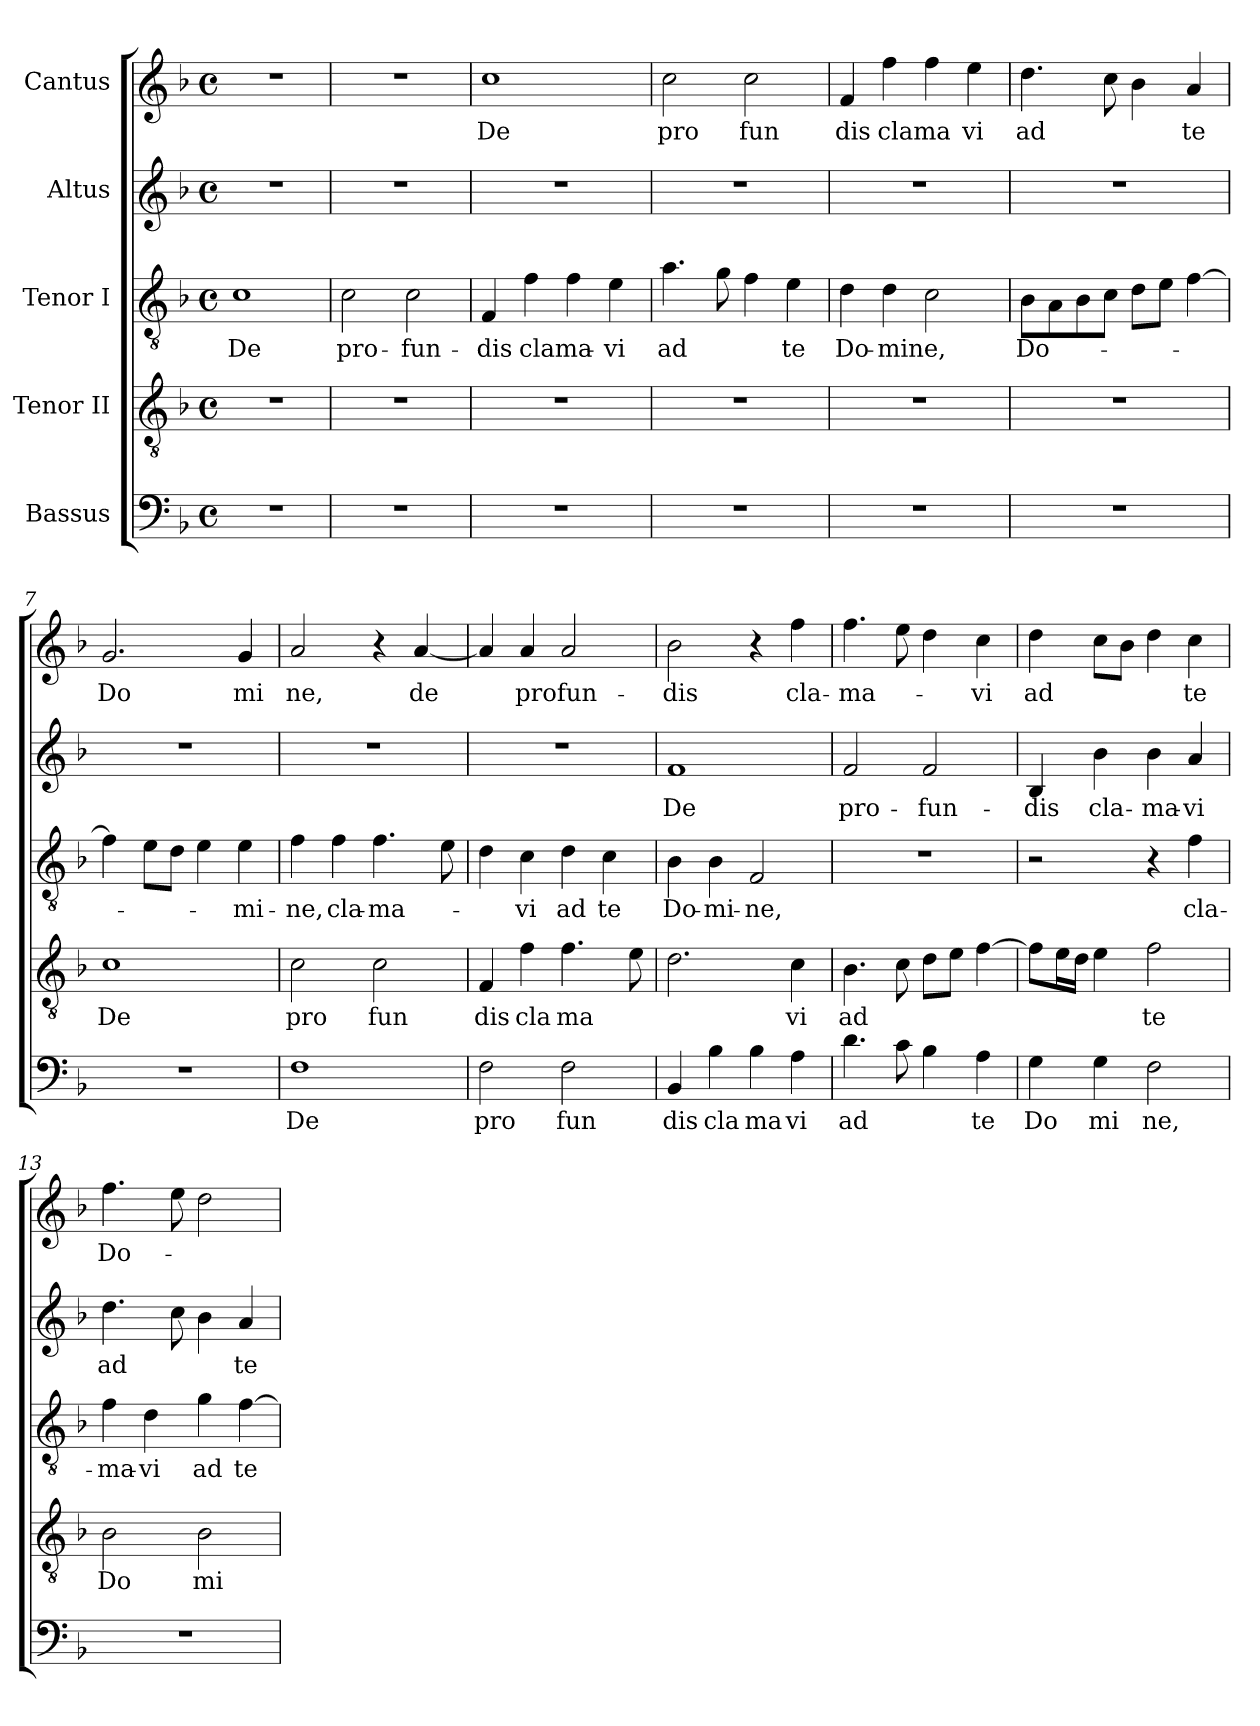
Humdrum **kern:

**kern	**text	**kern	**text	**kern	**text	**kern	**text	**kern	**text
*part5	*part5	*part4	*part4	*part3	*part3	*part2	*part2	*part1	*part1
*staff5	*staff5	*staff4	*staff4	*staff3	*staff3	*staff2	*staff2	*staff1	*staff1
*I"Bassus	*	*I"Tenor II	*	*I"Tenor I	*	*I"Altus	*	*I"Cantus	*
!!LO:PB:g=z
*stria5	*	*stria5	*	*stria5	*	*stria5	*	*stria5	*
*clefF4	*	*clefGv2	*	*clefGv2	*	*clefG2	*	*clefG2	*
*k[b-]	*	*k[b-]	*	*k[b-]	*	*k[b-]	*	*k[b-]	*
*F:	*	*F:	*	*F:	*	*F:	*	*F:	*
*M4/4	*	*M4/4	*	*M4/4	*	*M4/4	*	*M4/4	*
*met(c)	*	*met(c)	*	*met(c)	*	*met(c)	*	*met(c)	*
=1	=1	=1	=1	=1	=1	=1	=1	=1	=1
!	!	!	!	!	!LO:LY:b:cj	!	!	!	!
1r	.	1r	.	1c	De	1r	.	1r	.
=2	=2	=2	=2	=2	=2	=2	=2	=2	=2
!	!	!	!	!	!LO:LY:b:cj	!	!	!	!
1r	.	1r	.	2c\	pro-	1r	.	1r	.
!	!	!	!	!	!LO:LY:b:cj	!	!	!	!
.	.	.	.	2c\	-fun-	.	.	.	.
=3	=3	=3	=3	=3	=3	=3	=3	=3	=3
!	!	!	!	!	!LO:LY:b:cj	!	!	!	!LO:LY:b:cj
1r	.	1r	.	4F/	-dis	1r	.	1cc	De
!	!	!	!	!	!LO:LY:b	!	!	!	!
.	.	.	.	4f\	clama-	.	.	.	.
.	.	.	.	4f\	.	.	.	.	.
!	!	!	!	!	!LO:LY:b:cj	!	!	!	!
.	.	.	.	4e\	-vi	.	.	.	.
=4	=4	=4	=4	=4	=4	=4	=4	=4	=4
!	!	!	!	!	!LO:LY:b	!	!	!	!LO:LY:b:cj
1r	.	1r	.	4.a\	ad	1r	.	2cc\	pro
.	.	.	.	8g\	.	.	.	.	.
!	!	!	!	!	!	!	!	!	!LO:LY:b:cj
.	.	.	.	4f\	.	.	.	2cc\	fun
!	!	!	!	!	!LO:LY:b:cj	!	!	!	!
.	.	.	.	4e\	te	.	.	.	.
=5	=5	=5	=5	=5	=5	=5	=5	=5	=5
!	!	!	!	!	!LO:LY:b:cj	!	!	!	!LO:LY:b:cj
1r	.	1r	.	4d\	Do-	1r	.	4f/	dis
!	!	!	!	!	!LO:LY:b	!	!	!	!LO:LY:b
.	.	.	.	4d\	-mine,	.	.	4ff\	clama
.	.	.	.	2c\	.	.	.	4ff\	.
!	!	!	!	!	!	!	!	!	!LO:LY:b:cj
.	.	.	.	.	.	.	.	4ee\	vi
=6	=6	=6	=6	=6	=6	=6	=6	=6	=6
!	!	!	!	!	!LO:LY:b	!	!	!	!LO:LY:b
1r	.	1r	.	8B-\L	Do-	1r	.	4.dd\	ad
.	.	.	.	8A\	.	.	.	.	.
.	.	.	.	8B-\	.	.	.	.	.
.	.	.	.	8c\J	.	.	.	8cc\	.
.	.	.	.	8d\L	.	.	.	4b-\	.
.	.	.	.	8e\J	.	.	.	.	.
!	!	!	!	!	!	!	!	!	!LO:LY:b:cj
.	.	.	.	[>4f\	.	.	.	4a/	te
=7	=7	=7	=7	=7	=7	=7	=7	=7	=7
!	!	!	!LO:LY:b:cj	!	!	!	!	!	!LO:LY:b:cj
1r	.	1c	De	4f\]	.	1r	.	2.g/	Do
.	.	.	.	8e\L	.	.	.	.	.
.	.	.	.	8d\J	.	.	.	.	.
.	.	.	.	4e\	.	.	.	.	.
!	!	!	!	!	!LO:LY:b:cj	!	!	!	!LO:LY:b:cj
.	.	.	.	4e\	-mi-	.	.	4g/	mi
!!LO:LB:g=z
=8	=8	=8	=8	=8	=8	=8	=8	=8	=8
!	!LO:LY:b:cj	!	!LO:LY:b:cj	!	!LO:LY:b:cj	!	!	!	!LO:LY:b:cj
1F	De	2c\	pro	4f\	-ne,	1r	.	2a/	ne,
!	!	!	!	!	!LO:LY:b:cj	!	!	!	!
.	.	.	.	4f\	cla-	.	.	.	.
!	!	!	!LO:LY:b:cj	!	!LO:LY:b	!	!	!	!
.	.	2c\	fun	4.f\	-ma-	.	.	4r	.
!	!	!	!	!	!	!	!	!	!LO:LY:b:cj
.	.	.	.	.	.	.	.	[<4a/	de
.	.	.	.	8e\	.	.	.	.	.
=9	=9	=9	=9	=9	=9	=9	=9	=9	=9
!	!LO:LY:b:cj	!	!LO:LY:b:cj	!	!	!	!	!	!
2F\	pro	4F/	dis	4d\	.	1r	.	4a/]	.
!	!	!	!LO:LY:b:cj	!	!LO:LY:b:cj	!	!	!	!LO:LY:b
.	.	4f\	cla	4c\	-vi	.	.	4a/	profun-
!	!LO:LY:b:cj	!	!LO:LY:b	!	!LO:LY:b:cj	!	!	!	!
2F\	fun	4.f\	ma	4d\	ad	.	.	2a/	.
!	!	!	!	!	!LO:LY:b:cj	!	!	!	!
.	.	.	.	4c\	te	.	.	.	.
.	.	8e\	.	.	.	.	.	.	.
=10	=10	=10	=10	=10	=10	=10	=10	=10	=10
!	!LO:LY:b:cj	!	!	!	!LO:LY:b:cj	!	!LO:LY:b:cj	!	!LO:LY:b:cj
4BB-/	dis	2.d\	.	4B-\	Do-	1f	De	2b-\	-dis
!	!LO:LY:b:cj	!	!	!	!LO:LY:b:cj	!	!	!	!
4B-\	cla	.	.	4B-\	-mi-	.	.	.	.
!	!LO:LY:b:cj	!	!	!	!LO:LY:b:cj	!	!	!	!
4B-\	ma	.	.	2F/	-ne,	.	.	4r	.
!	!LO:LY:b:cj	!	!LO:LY:b:cj	!	!	!	!	!	!LO:LY:b:cj
4A\	vi	4c\	vi	.	.	.	.	4ff\	cla-
=11	=11	=11	=11	=11	=11	=11	=11	=11	=11
!	!LO:LY:b	!	!LO:LY:b	!	!	!	!LO:LY:b:cj	!	!LO:LY:b
4.d\	ad	4.B-\	ad	1r	.	2f/	pro-	4.ff\	-ma-
8c\	.	8c\	.	.	.	.	.	8ee\	.
!	!	!	!	!	!	!	!LO:LY:b:cj	!	!
4B-\	.	8d\L	.	.	.	2f/	-fun-	4dd\	.
.	.	8e\J	.	.	.	.	.	.	.
!	!LO:LY:b:cj	!	!	!	!	!	!	!	!LO:LY:b:cj
4A\	te	[>4f\	.	.	.	.	.	4cc\	-vi
=12	=12	=12	=12	=12	=12	=12	=12	=12	=12
!	!LO:LY:b:cj	!	!	!	!	!	!LO:LY:b:cj	!	!LO:LY:b
4G\	Do	8f\L]	.	2r	.	4B-/	-dis	4dd\	ad
.	.	16e\	.	.	.	.	.	.	.
.	.	16d\J	.	.	.	.	.	.	.
!	!LO:LY:b:cj	!	!	!	!	!	!LO:LY:b:cj	!	!
4G\	mi	4e\	.	.	.	4b-\	cla-	8cc\L	.
.	.	.	.	.	.	.	.	8b-\J	.
!	!LO:LY:b:cj	!	!LO:LY:b:cj	!	!	!	!LO:LY:b:cj	!	!
2F\	ne,	2f\	te	4r	.	4b-\	-ma-	4dd\	.
!	!	!	!	!	!LO:LY:b:cj	!	!LO:LY:b:cj	!	!LO:LY:b:cj
.	.	.	.	4f\	cla-	4a/	-vi	4cc\	te
=13	=13	=13	=13	=13	=13	=13	=13	=13	=13
!	!	!	!LO:LY:b:cj	!	!LO:LY:b:cj	!	!LO:LY:b	!	!LO:LY:b
1r	.	2B-\	Do	4f\	-ma-	4.dd\	ad	4.ff\	Do-
!	!	!	!	!	!LO:LY:b:cj	!	!	!	!
.	.	.	.	4d\	-vi	.	.	.	.
.	.	.	.	.	.	8cc\	.	8ee\	.
!	!	!	!LO:LY:b:cj	!	!LO:LY:b:cj	!	!	!	!
.	.	2B-\	mi	4g\	ad	4b-\	.	2dd\	.
!	!	!	!	!	!LO:LY:b:cj	!	!LO:LY:b:cj	!	!
.	.	.	.	[>4f\	te	4a/	te	.	.
=	=	=	=	=	=	=	=	=	=
*-	*-	*-	*-	*-	*-	*-	*-	*-	*-
